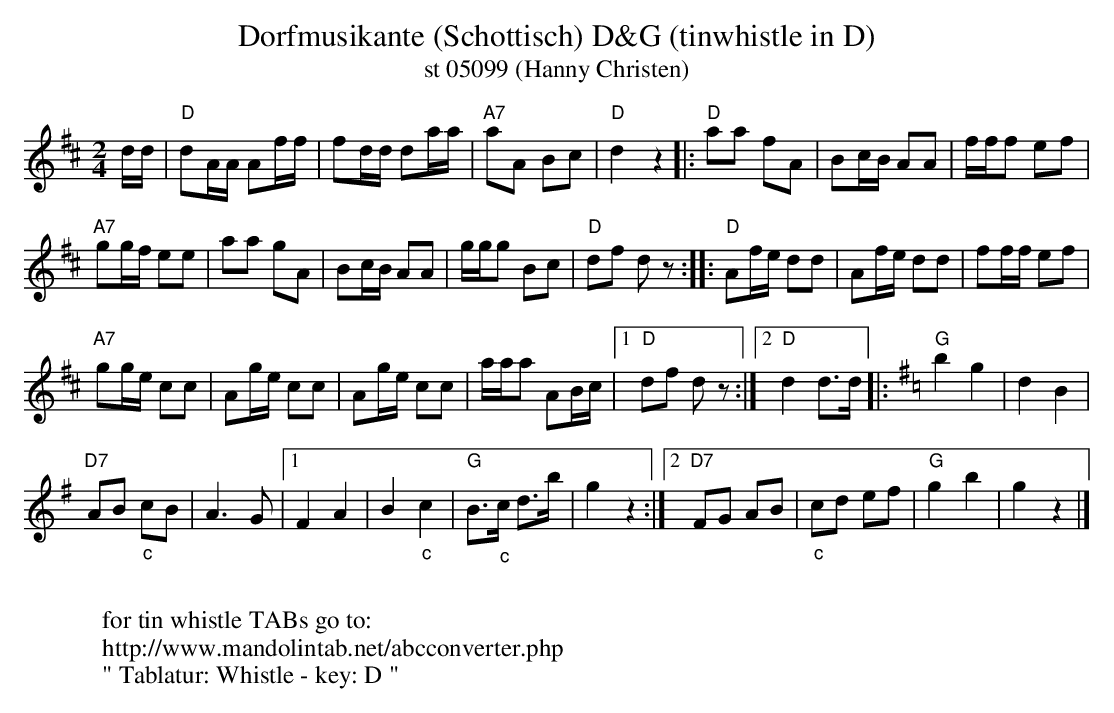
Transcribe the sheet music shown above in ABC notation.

X:1
T:Dorfmusikante (Schottisch) D&G (tinwhistle in D)
T: st 05099 (Hanny Christen)
M:2/4
L:1/16
K:D %%MIDI gchordon
dd | "D"d2AA A2ff | f2dd d2aa | "A7"a2A2 B2c2 | "D"d4z4 |: "D"a2a2 f2A2 | B2cB A2A2 | fff2 e2f2 |
"A7"g2gf e2e2 | a2a2 g2A2 | B2cB A2A2 | ggg2 B2c2 | "D"d2f2 d2z2 :: "D"A2fe d2d2 | A2fe d2d2 | f2ff e2f2 |
"A7"g2ge c2c2 | A2ge c2c2 | A2ge c2c2 | aaa2 A2Bc |1 "D"d2f2 d2z2 :|2 "D"d4 d2>d2 |: [K:Gmaj] [L:1/8] "G"b2g2 | d2B2 |
"D7"AB "_c"cB | A2>G2 |1 F2A2 | B2"_c"c2 | "G"B>"_c"c d>b | g2z2 :|2 "D7"FG AB | "_c"cd ef | "G"g2b2 | g2z2 |]
W:
W: for tin whistle TABs go to:
W: http://www.mandolintab.net/abcconverter.php
W: " Tablatur: Whistle - key: D "
